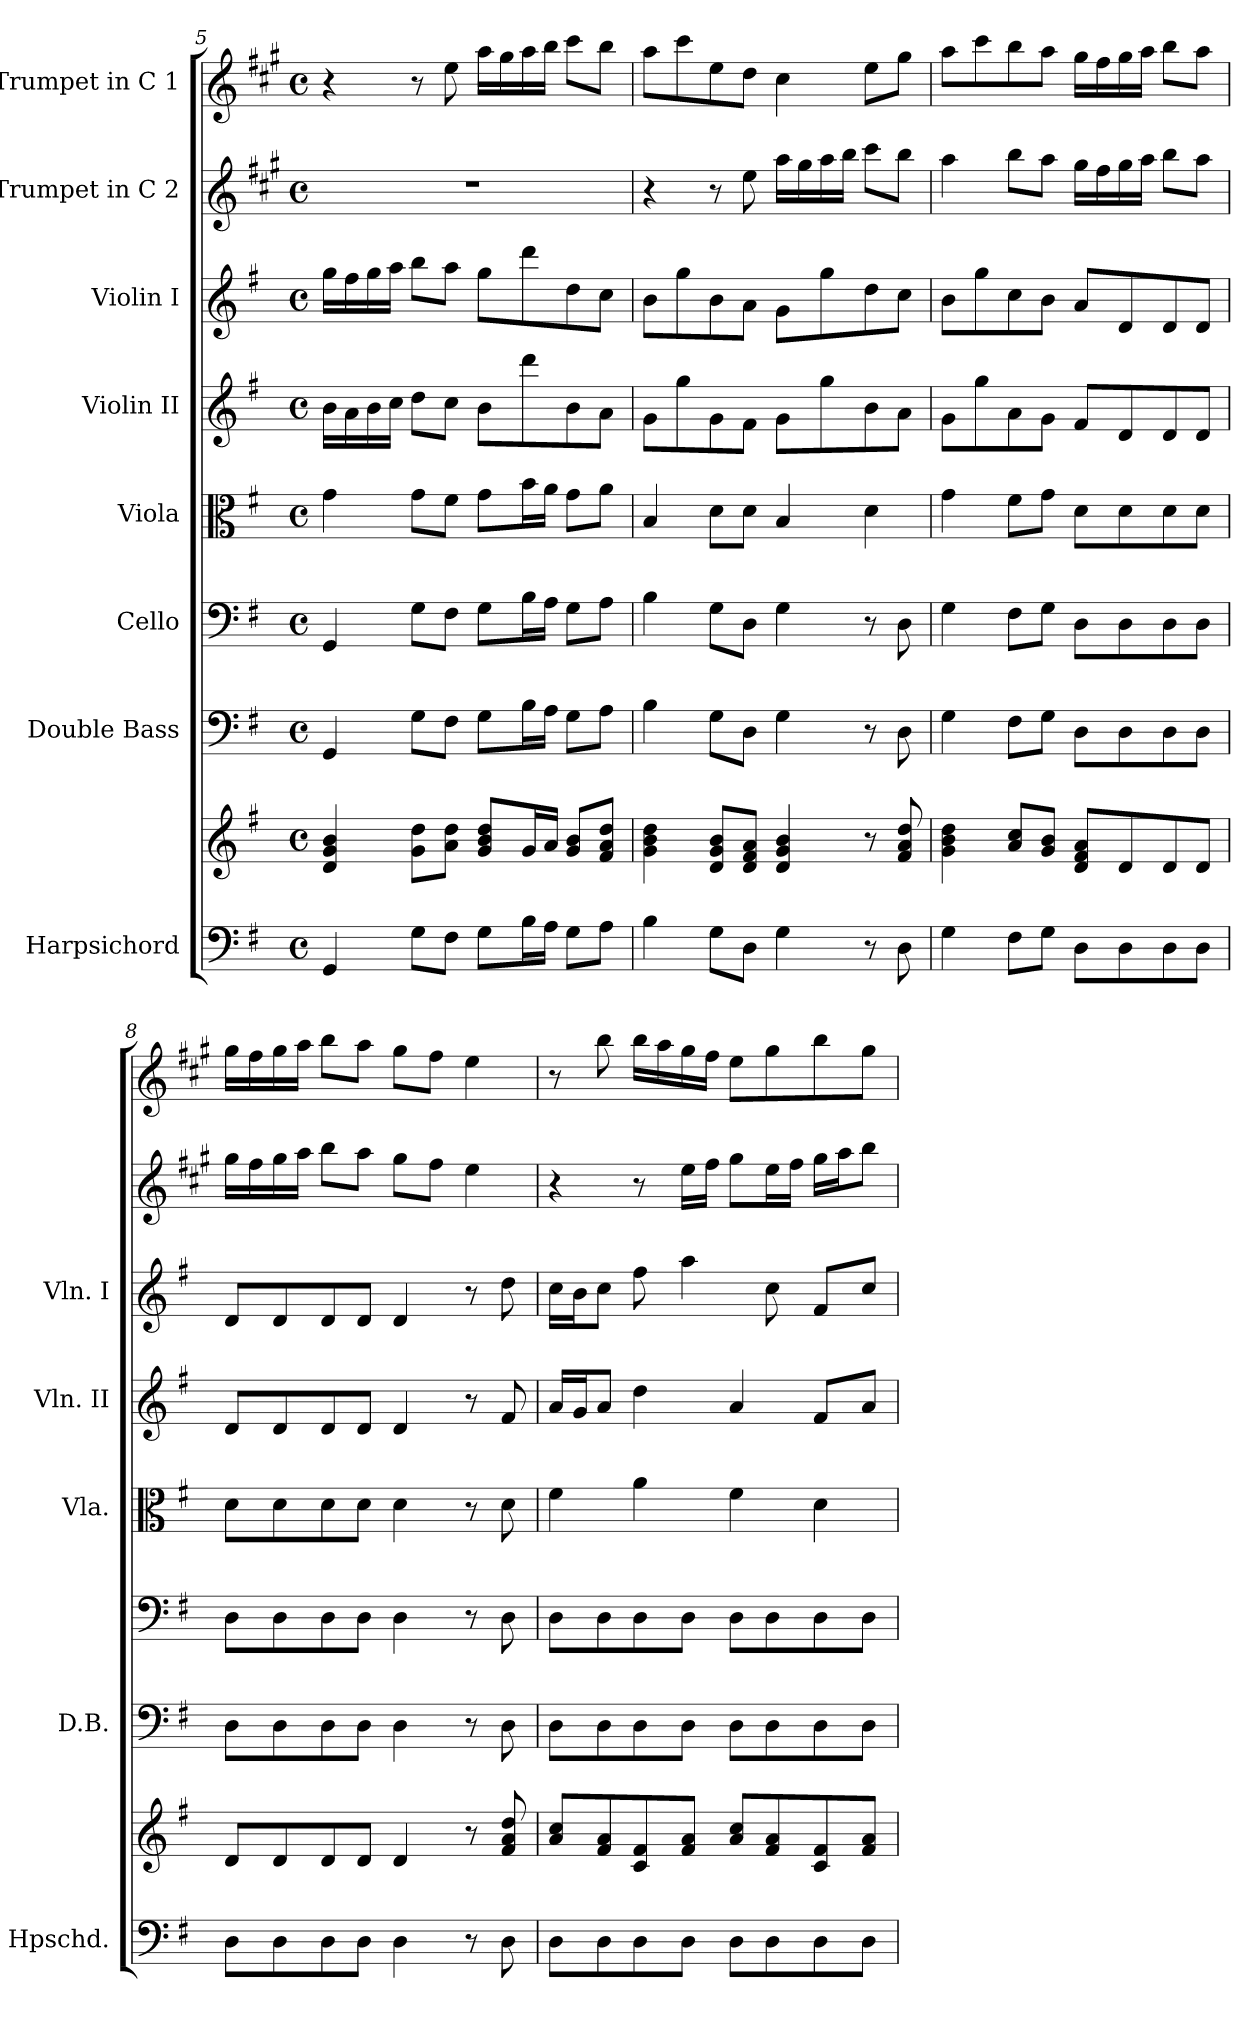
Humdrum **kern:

**kern	**kern	**kern	**kern	**kern	**kern	**kern	**kern	**kern
*part8	*part8	*part7	*part6	*part5	*part4	*part3	*part2	*part1
*staff9	*staff8	*staff7	*staff6	*staff5	*staff4	*staff3	*staff2	*staff1
*I"Harpsichord	*	*I"Double Bass	*I"Cello	*I"Viola	*I"Violin II	*I"Violin I	*I"Trumpet in C 2	*I"Trumpet in C 1
*I'Hpschd.	*	*I'D.B.	*	*I'Vla.	*I'Vln. II	*I'Vln. I	*	*
*clefF4	*clefG2	*clefF4	*clefF4	*clefC3	*clefG2	*clefG2	*clefG2	*clefG2
*	*	*ITrd7c12	*	*	*	*	*ITrd1c2	*ITrd1c2
*k[f#]	*k[f#]	*k[f#]	*k[f#]	*k[f#]	*k[f#]	*k[f#]	*k[f#]	*k[f#]
*G:	*G:	*G:	*G:	*G:	*G:	*G:	*G:	*G:
*M4/4	*M4/4	*M4/4	*M4/4	*M4/4	*M4/4	*M4/4	*M4/4	*M4/4
*met(c)	*met(c)	*met(c)	*met(c)	*met(c)	*met(c)	*met(c)	*met(c)	*met(c)
=5	=5	=5	=5	=5	=5	=5	=5	=5
4GG/	4d/ 4g/ 4b/	4GGG/	4GG/	4g\	16b\LL	16gg\LL	1r	4r
.	.	.	.	.	16a\	16ff#\	.	.
.	.	.	.	.	16b\	16gg\	.	.
.	.	.	.	.	16cc\JJ	16aa\JJ	.	.
8G\L	8g\ 8dd\L	8GG\L	8G\L	8g\L	8dd\L	8bb\L	.	8r
8F#\J	8a\ 8dd\J	8FF#\J	8F#\J	8f#\J	8cc\J	8aa\J	.	8dd\
8G\L	8g/ 8b/ 8dd/L	8GG\L	8G\L	8g\L	8b\L	8gg\L	.	16gg\LL
.	.	.	.	.	.	.	.	16ff#\
16B\L	16g/L	16BB\L	16B\L	16b\L	8ddd\	8ddd\	.	16gg\
16A\JJ	16a/JJ	16AA\JJ	16A\JJ	16a\JJ	.	.	.	16aa\JJ
8G\L	8g/ 8b/L	8GG\L	8G\L	8g\L	8b\	8dd\	.	8bb\L
8A\J	8f#/ 8a/ 8dd/J	8AA\J	8A\J	8a\J	8a\J	8cc\J	.	8aa\J
=6	=6	=6	=6	=6	=6	=6	=6	=6
4B\	4g\ 4b\ 4dd\	4BB\	4B\	4B/	8g\L	8b\L	4r	8gg\L
.	.	.	.	.	8gg\	8gg\	.	8bb\
8G\L	8d/ 8g/ 8b/L	8GG\L	8G\L	8d\L	8g\	8b\	8r	8dd\
8D\J	8d/ 8f#/ 8a/J	8DD\J	8D\J	8d\J	8f#\J	8a\J	8dd\	8cc\J
4G\	4d/ 4g/ 4b/	4GG\	4G\	4B/	8g\L	8g\L	16gg\LL	4b\
.	.	.	.	.	.	.	16ff#\	.
.	.	.	.	.	8gg\	8gg\	16gg\	.
.	.	.	.	.	.	.	16aa\JJ	.
8r	8r	8r	8r	4d\	8b\	8dd\	8bb\L	8dd\L
8D\	8f#/ 8a/ 8dd/	8DD\	8D\	.	8a\J	8cc\J	8aa\J	8ff#\J
!!LO:PB:g=z
=7	=7	=7	=7	=7	=7	=7	=7	=7
4G\	4g\ 4b\ 4dd\	4GG\	4G\	4g\	8g\L	8b\L	4gg\	8gg\L
.	.	.	.	.	8gg\	8gg\	.	8bb\
8F#\L	8a/ 8cc/L	8FF#\L	8F#\L	8f#\L	8a\	8cc\	8aa\L	8aa\
8G\J	8g/ 8b/J	8GG\J	8G\J	8g\J	8g\J	8b\J	8gg\J	8gg\J
8D\L	8d/ 8f#/ 8a/L	8DD\L	8D\L	8d\L	8f#/L	8a/L	16ff#\LL	16ff#\LL
.	.	.	.	.	.	.	16ee\	16ee\
8D\	8d/	8DD\	8D\	8d\	8d/	8d/	16ff#\	16ff#\
.	.	.	.	.	.	.	16gg\JJ	16gg\JJ
8D\	8d/	8DD\	8D\	8d\	8d/	8d/	8aa\L	8aa\L
8D\J	8d/J	8DD\J	8D\J	8d\J	8d/J	8d/J	8gg\J	8gg\J
=8	=8	=8	=8	=8	=8	=8	=8	=8
8D\L	8d/L	8DD\L	8D\L	8d\L	8d/L	8d/L	16ff#\LL	16ff#\LL
.	.	.	.	.	.	.	16ee\	16ee\
8D\	8d/	8DD\	8D\	8d\	8d/	8d/	16ff#\	16ff#\
.	.	.	.	.	.	.	16gg\JJ	16gg\JJ
8D\	8d/	8DD\	8D\	8d\	8d/	8d/	8aa\L	8aa\L
8D\J	8d/J	8DD\J	8D\J	8d\J	8d/J	8d/J	8gg\J	8gg\J
4D\	4d/	4DD\	4D\	4d\	4d/	4d/	8ff#\L	8ff#\L
.	.	.	.	.	.	.	8ee\J	8ee\J
8r	8r	8r	8r	8r	8r	8r	4dd\	4dd\
8D\	8f#/ 8a/ 8dd/	8DD\	8D\	8d\	8f#/	8dd\	.	.
=9	=9	=9	=9	=9	=9	=9	=9	=9
8D\L	8a/ 8cc/L	8DD\L	8D\L	4f#\	16a/LL	16cc\LL	4r	8r
.	.	.	.	.	16g/J	16b\J	.	.
8D\	8f#/ 8a/	8DD\	8D\	.	8a/J	8cc\J	.	8aa\
8D\	8c/ 8f#/	8DD\	8D\	4a\	4dd\	8ff#\	8r	16aa\LL
.	.	.	.	.	.	.	.	16gg\
8D\J	8f#/ 8a/J	8DD\J	8D\J	.	.	4aa\	16dd\LL	16ff#\
.	.	.	.	.	.	.	16ee\JJ	16ee\JJ
8D\L	8a/ 8cc/L	8DD\L	8D\L	4f#\	4a/	.	8ff#\L	8dd\L
8D\	8f#/ 8a/	8DD\	8D\	.	.	8cc\	16dd\L	8ff#\
.	.	.	.	.	.	.	16ee\JJ	.
8D\	8c/ 8f#/	8DD\	8D\	4d\	8f#/L	8f#/L	16ff#\LL	8aa\
.	.	.	.	.	.	.	16gg\J	.
8D\J	8f#/ 8a/J	8DD\J	8D\J	.	8a/J	8cc/J	8aa\J	8ff#\J
=	=	=	=	=	=	=	=	=
*-	*-	*-	*-	*-	*-	*-	*-	*-
